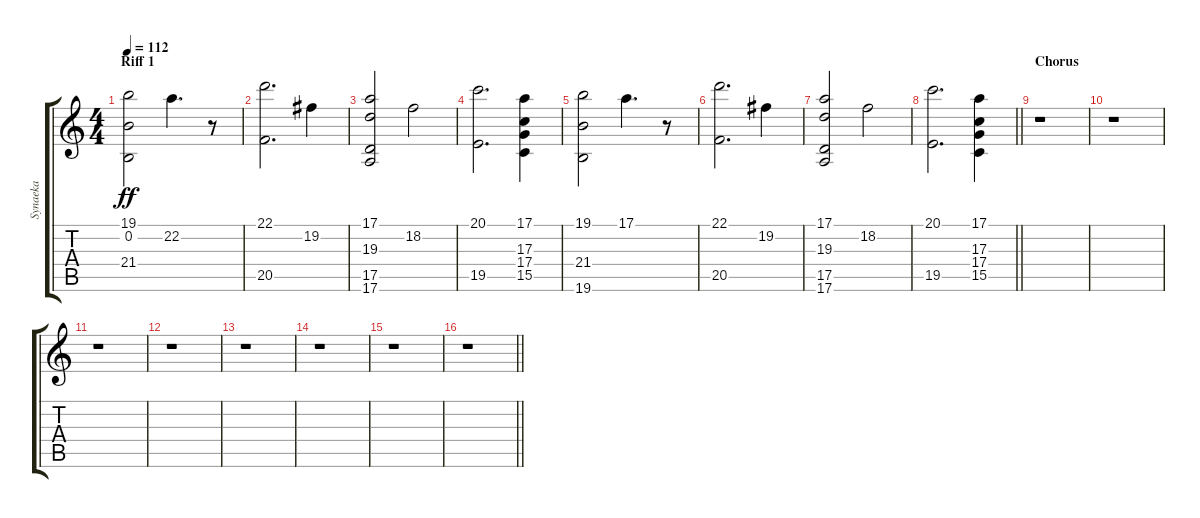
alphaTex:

\track ("Synaeka" "Synaeka") {instrument telephonering}
\staff {score tabs}
\tuning (E4 B3 G3 D3 A2 E2) {hide}
\ts (4 4)
\section ("" "Riff 1")
\tempo 112
\clef g2
\ks c
(19.1 0.2 21.4).2{dy ff} 22.2.4{d} r.8 |
(22.1 20.5).2{d} 19.2.4 |
(17.1 19.3 17.5 17.6).2 18.2.2 |
(20.1 19.5).2{d} (17.1 17.3 17.4 15.5).4 |
(19.1 21.4 19.6).2 17.1.4{d} r.8 |
(22.1 20.5).2{d} 19.2.4 |
(17.1 19.3 17.5 17.6).2 18.2.2 |
\barLineRight lightlight
(20.1 19.5).2{d} (17.1 17.3 17.4 15.5).4 |
\section ("" "Chorus")
r.1 |
r.1 |
r.1 |
r.1 |
r.1 |
r.1 |
r.1 |
\barLineRight lightlight
r.1
